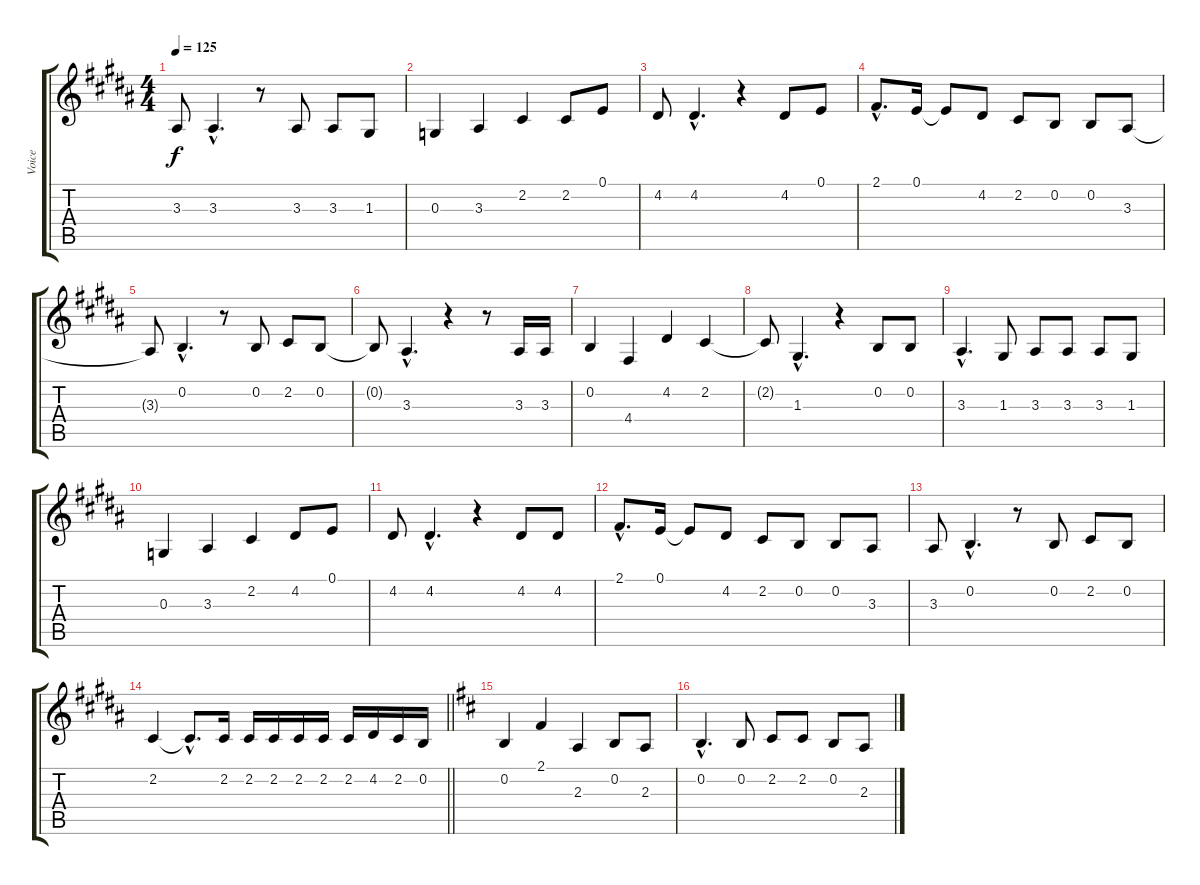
\track ("Voice" "Voice") {instrument fx5brightness}
\staff {score tabs}
\tuning (E4 B3 G3 D3 A2 E2) {hide}
\ts (4 4)
\tempo 125
\clef g2
\ks b
3.3.8{dy f} 3.3{hac}.4{d} r.8 3.3.8 3.3.8 1.3.8 |
0.3.4 3.3.4 2.2.4 2.2.8 0.1.8 |
4.2.8 4.2{hac}.4{d} r.4 4.2.8 0.1.8 |
2.1{hac}.8{d} 0.1.16 0.1{t}.8 4.2.8 2.2.8 0.2.8 0.2.8 3.3.8 |
3.3{t}.8 0.2{hac}.4{d} r.8 0.2.8 2.2.8 0.2.8 |
0.2{t}.8 3.3{hac}.4{d} r.4 r.8 3.3.16 3.3.16 |
0.2.4 4.4.4 4.2.4 2.2.4 |
2.2{t}.8 1.3{hac}.4{d} r.4 0.2.8 0.2.8 |
3.3{hac}.4{d} 1.3.8 3.3.8 3.3.8 3.3.8 1.3.8 |
0.3.4 3.3.4 2.2.4 4.2.8 0.1.8 |
4.2.8 4.2{hac}.4{d} r.4 4.2.8 4.2.8 |
2.1{hac}.8{d} 0.1.16 0.1{t}.8 4.2.8 2.2.8 0.2.8 0.2.8 3.3.8 |
3.3.8 0.2{hac}.4{d} r.8 0.2.8 2.2.8 0.2.8 |
\barLineRight lightlight
2.2.4 2.2{hac t}.8{d} 2.2.16 2.2.16 2.2.16 2.2.16 2.2.16 2.2.16 4.2.16 2.2.16 0.2.16 |
\ks d
0.2.4 2.1.4 2.3.4 0.2.8 2.3.8 |
0.2{hac}.4{d} 0.2.8 2.2.8 2.2.8 0.2.8 2.3.8
